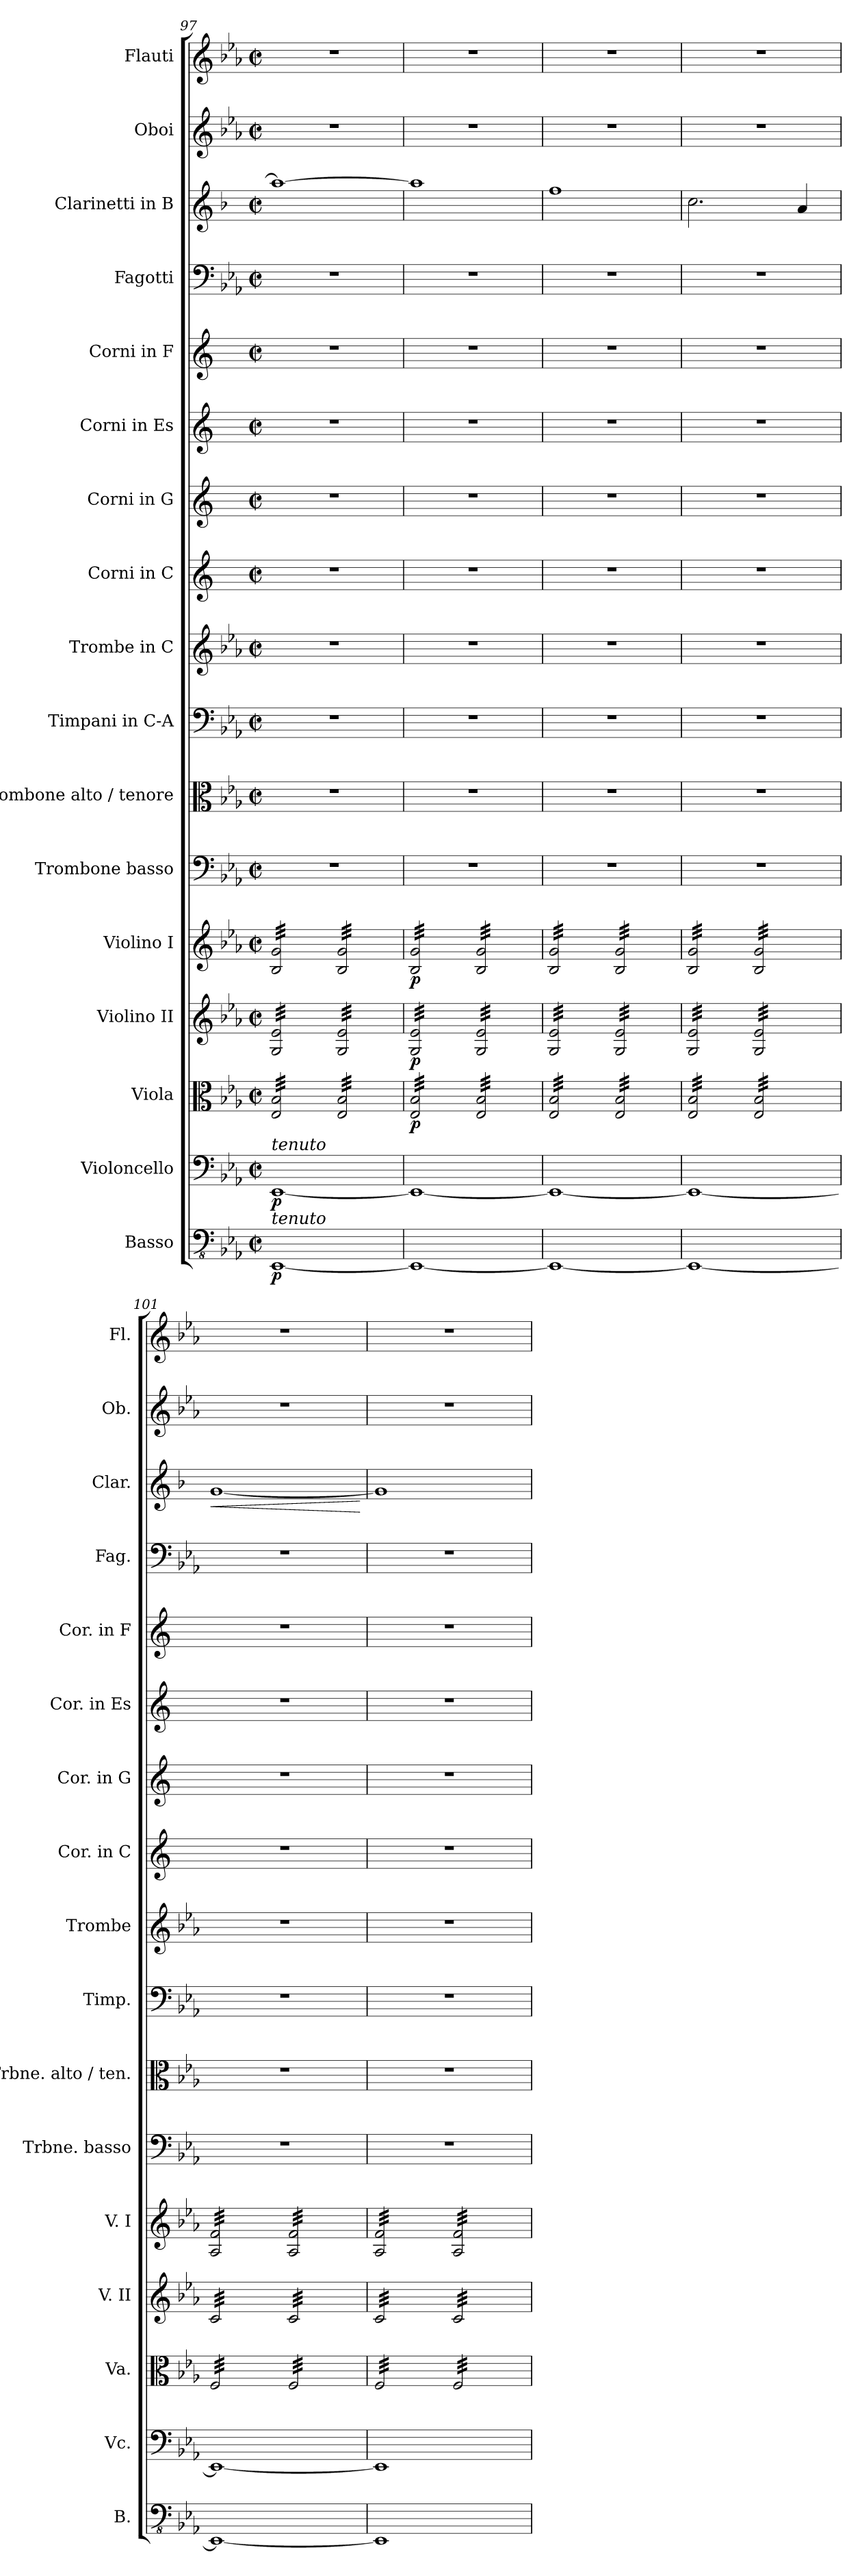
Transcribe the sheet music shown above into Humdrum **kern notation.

**kern	**dynam	**kern	**dynam	**kern	**dynam	**kern	**dynam	**kern	**dynam	**kern	**kern	**kern	**kern	**kern	**kern	**kern	**kern	**kern	**kern	**dynam	**kern	**kern
*part17	*part17	*part16	*part16	*part15	*part15	*part14	*part14	*part13	*part13	*part12	*part11	*part10	*part9	*part8	*part7	*part6	*part5	*part4	*part3	*part3	*part2	*part1
*staff17	*staff17	*staff16	*staff16	*staff15	*staff15	*staff14	*staff14	*staff13	*staff13	*staff12	*staff11	*staff10	*staff9	*staff8	*staff7	*staff6	*staff5	*staff4	*staff3	*staff3	*staff2	*staff1
*I"Basso	*	*I"Violoncello	*	*I"Viola	*	*I"Violino II	*	*I"Violino I	*	*I"Trombone basso	*I"Trombone alto / tenore	*I"Timpani in C-A	*I"Trombe in C	*I"Corni in C	*I"Corni in G	*I"Corni in Es	*I"Corni in F	*I"Fagotti	*I"Clarinetti in B	*	*I"Oboi	*I"Flauti
*I'B.	*	*I'Vc.	*	*I'Va.	*	*I'V. II	*	*I'V. I	*	*I'Trbne. basso	*I'Trbne. alto / ten.	*I'Timp.	*I'Trombe	*I'Cor. in C	*I'Cor. in G	*I'Cor. in Es	*I'Cor. in F	*I'Fag.	*I'Clar.	*	*I'Ob.	*I'Fl.
*clefFv4	*	*clefF4	*	*clefC3	*	*clefG2	*	*clefG2	*	*clefF4	*clefC3	*clefF4	*clefG2	*clefG2	*clefG2	*clefG2	*clefG2	*clefF4	*clefG2	*	*clefG2	*clefG2
*	*	*	*	*	*	*	*	*	*	*	*	*	*	*ITrd7c12	*ITrd3c5	*ITrd5c9	*ITrd4c7	*	*ITrd1c2	*	*	*
*k[b-e-a-]	*	*k[b-e-a-]	*	*k[b-e-a-]	*	*k[b-e-a-]	*	*k[b-e-a-]	*	*k[b-e-a-]	*k[b-e-a-]	*k[b-e-a-]	*k[b-e-a-]	*k[]	*k[f#]	*k[b-e-a-]	*k[b-]	*k[b-e-a-]	*k[b-e-a-]	*	*k[b-e-a-]	*k[b-e-a-]
*M2/2	*	*M2/2	*	*M2/2	*	*M2/2	*	*M2/2	*	*M2/2	*M2/2	*M2/2	*M2/2	*M2/2	*M2/2	*M2/2	*M2/2	*M2/2	*M2/2	*	*M2/2	*M2/2
*met(c|)	*	*met(c|)	*	*met(c|)	*	*met(c|)	*	*met(c|)	*	*met(c|)	*met(c|)	*met(c|)	*met(c|)	*met(c|)	*met(c|)	*met(c|)	*met(c|)	*met(c|)	*met(c|)	*	*met(c|)	*met(c|)
=97	=97	=97	=97	=97	=97	=97	=97	=97	=97	=97	=97	=97	=97	=97	=97	=97	=97	=97	=97	=97	=97	=97
!	!	!LO:TX:a:i:t=tenuto	!	!	!	!	!	!	!	!	!	!	!	!	!	!	!	!	!	!	!	!
!LO:TX:a:i:t=tenuto	!	!	!	!	!	!	!	!	!	!	!	!	!	!	!	!	!	!	!	!	!	!
!	!LO:DY:b	!	!LO:DY:b	!	!	!	!	!	!	!	!	!	!	!	!	!	!	!	!	!	!	!
*	*	*	*	*tremolo	*	*	*	*	*	*	*	*	*	*	*	*	*	*	*	*	*	*
*	*	*	*	*	*	*tremolo	*	*	*	*	*	*	*	*	*	*	*	*	*	*	*	*
*	*	*	*	*	*	*	*	*tremolo	*	*	*	*	*	*	*	*	*	*	*	*	*	*
[1EEE-	p	[1EE-	p	32E-/ 32B-/LLL	.	32G/ 32e-/LLL	.	32B-/ 32g/LLL	.	1r	1r	1r	1r	1r	1r	1r	1r	1r	1gg_	.	1r	1r
.	.	.	.	32E-/ 32B-/	.	32G/ 32e-/	.	32B-/ 32g/	.	.	.	.	.	.	.	.	.	.	.	.	.	.
.	.	.	.	32E-/ 32B-/	.	32G/ 32e-/	.	32B-/ 32g/	.	.	.	.	.	.	.	.	.	.	.	.	.	.
.	.	.	.	32E-/ 32B-/	.	32G/ 32e-/	.	32B-/ 32g/	.	.	.	.	.	.	.	.	.	.	.	.	.	.
.	.	.	.	32E-/ 32B-/	.	32G/ 32e-/	.	32B-/ 32g/	.	.	.	.	.	.	.	.	.	.	.	.	.	.
.	.	.	.	32E-/ 32B-/	.	32G/ 32e-/	.	32B-/ 32g/	.	.	.	.	.	.	.	.	.	.	.	.	.	.
.	.	.	.	32E-/ 32B-/	.	32G/ 32e-/	.	32B-/ 32g/	.	.	.	.	.	.	.	.	.	.	.	.	.	.
.	.	.	.	32E-/ 32B-/	.	32G/ 32e-/	.	32B-/ 32g/	.	.	.	.	.	.	.	.	.	.	.	.	.	.
.	.	.	.	32E-/ 32B-/	.	32G/ 32e-/	.	32B-/ 32g/	.	.	.	.	.	.	.	.	.	.	.	.	.	.
.	.	.	.	32E-/ 32B-/	.	32G/ 32e-/	.	32B-/ 32g/	.	.	.	.	.	.	.	.	.	.	.	.	.	.
.	.	.	.	32E-/ 32B-/	.	32G/ 32e-/	.	32B-/ 32g/	.	.	.	.	.	.	.	.	.	.	.	.	.	.
.	.	.	.	32E-/ 32B-/	.	32G/ 32e-/	.	32B-/ 32g/	.	.	.	.	.	.	.	.	.	.	.	.	.	.
.	.	.	.	32E-/ 32B-/	.	32G/ 32e-/	.	32B-/ 32g/	.	.	.	.	.	.	.	.	.	.	.	.	.	.
.	.	.	.	32E-/ 32B-/	.	32G/ 32e-/	.	32B-/ 32g/	.	.	.	.	.	.	.	.	.	.	.	.	.	.
.	.	.	.	32E-/ 32B-/	.	32G/ 32e-/	.	32B-/ 32g/	.	.	.	.	.	.	.	.	.	.	.	.	.	.
.	.	.	.	32E-/ 32B-/JJJ	.	32G/ 32e-/JJJ	.	32B-/ 32g/JJJ	.	.	.	.	.	.	.	.	.	.	.	.	.	.
.	.	.	.	32E-/ 32B-/LLL	.	32G/ 32e-/LLL	.	32B-/ 32g/LLL	.	.	.	.	.	.	.	.	.	.	.	.	.	.
.	.	.	.	32E-/ 32B-/	.	32G/ 32e-/	.	32B-/ 32g/	.	.	.	.	.	.	.	.	.	.	.	.	.	.
.	.	.	.	32E-/ 32B-/	.	32G/ 32e-/	.	32B-/ 32g/	.	.	.	.	.	.	.	.	.	.	.	.	.	.
.	.	.	.	32E-/ 32B-/	.	32G/ 32e-/	.	32B-/ 32g/	.	.	.	.	.	.	.	.	.	.	.	.	.	.
.	.	.	.	32E-/ 32B-/	.	32G/ 32e-/	.	32B-/ 32g/	.	.	.	.	.	.	.	.	.	.	.	.	.	.
.	.	.	.	32E-/ 32B-/	.	32G/ 32e-/	.	32B-/ 32g/	.	.	.	.	.	.	.	.	.	.	.	.	.	.
.	.	.	.	32E-/ 32B-/	.	32G/ 32e-/	.	32B-/ 32g/	.	.	.	.	.	.	.	.	.	.	.	.	.	.
.	.	.	.	32E-/ 32B-/	.	32G/ 32e-/	.	32B-/ 32g/	.	.	.	.	.	.	.	.	.	.	.	.	.	.
.	.	.	.	32E-/ 32B-/	.	32G/ 32e-/	.	32B-/ 32g/	.	.	.	.	.	.	.	.	.	.	.	.	.	.
.	.	.	.	32E-/ 32B-/	.	32G/ 32e-/	.	32B-/ 32g/	.	.	.	.	.	.	.	.	.	.	.	.	.	.
.	.	.	.	32E-/ 32B-/	.	32G/ 32e-/	.	32B-/ 32g/	.	.	.	.	.	.	.	.	.	.	.	.	.	.
.	.	.	.	32E-/ 32B-/	.	32G/ 32e-/	.	32B-/ 32g/	.	.	.	.	.	.	.	.	.	.	.	.	.	.
.	.	.	.	32E-/ 32B-/	.	32G/ 32e-/	.	32B-/ 32g/	.	.	.	.	.	.	.	.	.	.	.	.	.	.
.	.	.	.	32E-/ 32B-/	.	32G/ 32e-/	.	32B-/ 32g/	.	.	.	.	.	.	.	.	.	.	.	.	.	.
.	.	.	.	32E-/ 32B-/	.	32G/ 32e-/	.	32B-/ 32g/	.	.	.	.	.	.	.	.	.	.	.	.	.	.
.	.	.	.	32E-/ 32B-/JJJ	.	32G/ 32e-/JJJ	.	32B-/ 32g/JJJ	.	.	.	.	.	.	.	.	.	.	.	.	.	.
!!LO:PB:g=z
=98	=98	=98	=98	=98	=98	=98	=98	=98	=98	=98	=98	=98	=98	=98	=98	=98	=98	=98	=98	=98	=98	=98
!	!	!	!	!	!LO:DY:b	!	!LO:DY:b	!	!LO:DY:b	!	!	!	!	!	!	!	!	!	!	!	!	!
1EEE-_	.	1EE-_	.	32E-/ 32B-/LLL	p	32G/ 32e-/LLL	p	32B-/ 32g/LLL	p	1r	1r	1r	1r	1r	1r	1r	1r	1r	1gg]	.	1r	1r
.	.	.	.	32E-/ 32B-/	.	32G/ 32e-/	.	32B-/ 32g/	.	.	.	.	.	.	.	.	.	.	.	.	.	.
.	.	.	.	32E-/ 32B-/	.	32G/ 32e-/	.	32B-/ 32g/	.	.	.	.	.	.	.	.	.	.	.	.	.	.
.	.	.	.	32E-/ 32B-/	.	32G/ 32e-/	.	32B-/ 32g/	.	.	.	.	.	.	.	.	.	.	.	.	.	.
.	.	.	.	32E-/ 32B-/	.	32G/ 32e-/	.	32B-/ 32g/	.	.	.	.	.	.	.	.	.	.	.	.	.	.
.	.	.	.	32E-/ 32B-/	.	32G/ 32e-/	.	32B-/ 32g/	.	.	.	.	.	.	.	.	.	.	.	.	.	.
.	.	.	.	32E-/ 32B-/	.	32G/ 32e-/	.	32B-/ 32g/	.	.	.	.	.	.	.	.	.	.	.	.	.	.
.	.	.	.	32E-/ 32B-/	.	32G/ 32e-/	.	32B-/ 32g/	.	.	.	.	.	.	.	.	.	.	.	.	.	.
.	.	.	.	32E-/ 32B-/	.	32G/ 32e-/	.	32B-/ 32g/	.	.	.	.	.	.	.	.	.	.	.	.	.	.
.	.	.	.	32E-/ 32B-/	.	32G/ 32e-/	.	32B-/ 32g/	.	.	.	.	.	.	.	.	.	.	.	.	.	.
.	.	.	.	32E-/ 32B-/	.	32G/ 32e-/	.	32B-/ 32g/	.	.	.	.	.	.	.	.	.	.	.	.	.	.
.	.	.	.	32E-/ 32B-/	.	32G/ 32e-/	.	32B-/ 32g/	.	.	.	.	.	.	.	.	.	.	.	.	.	.
.	.	.	.	32E-/ 32B-/	.	32G/ 32e-/	.	32B-/ 32g/	.	.	.	.	.	.	.	.	.	.	.	.	.	.
.	.	.	.	32E-/ 32B-/	.	32G/ 32e-/	.	32B-/ 32g/	.	.	.	.	.	.	.	.	.	.	.	.	.	.
.	.	.	.	32E-/ 32B-/	.	32G/ 32e-/	.	32B-/ 32g/	.	.	.	.	.	.	.	.	.	.	.	.	.	.
.	.	.	.	32E-/ 32B-/JJJ	.	32G/ 32e-/JJJ	.	32B-/ 32g/JJJ	.	.	.	.	.	.	.	.	.	.	.	.	.	.
.	.	.	.	32E-/ 32B-/LLL	.	32G/ 32e-/LLL	.	32B-/ 32g/LLL	.	.	.	.	.	.	.	.	.	.	.	.	.	.
.	.	.	.	32E-/ 32B-/	.	32G/ 32e-/	.	32B-/ 32g/	.	.	.	.	.	.	.	.	.	.	.	.	.	.
.	.	.	.	32E-/ 32B-/	.	32G/ 32e-/	.	32B-/ 32g/	.	.	.	.	.	.	.	.	.	.	.	.	.	.
.	.	.	.	32E-/ 32B-/	.	32G/ 32e-/	.	32B-/ 32g/	.	.	.	.	.	.	.	.	.	.	.	.	.	.
.	.	.	.	32E-/ 32B-/	.	32G/ 32e-/	.	32B-/ 32g/	.	.	.	.	.	.	.	.	.	.	.	.	.	.
.	.	.	.	32E-/ 32B-/	.	32G/ 32e-/	.	32B-/ 32g/	.	.	.	.	.	.	.	.	.	.	.	.	.	.
.	.	.	.	32E-/ 32B-/	.	32G/ 32e-/	.	32B-/ 32g/	.	.	.	.	.	.	.	.	.	.	.	.	.	.
.	.	.	.	32E-/ 32B-/	.	32G/ 32e-/	.	32B-/ 32g/	.	.	.	.	.	.	.	.	.	.	.	.	.	.
.	.	.	.	32E-/ 32B-/	.	32G/ 32e-/	.	32B-/ 32g/	.	.	.	.	.	.	.	.	.	.	.	.	.	.
.	.	.	.	32E-/ 32B-/	.	32G/ 32e-/	.	32B-/ 32g/	.	.	.	.	.	.	.	.	.	.	.	.	.	.
.	.	.	.	32E-/ 32B-/	.	32G/ 32e-/	.	32B-/ 32g/	.	.	.	.	.	.	.	.	.	.	.	.	.	.
.	.	.	.	32E-/ 32B-/	.	32G/ 32e-/	.	32B-/ 32g/	.	.	.	.	.	.	.	.	.	.	.	.	.	.
.	.	.	.	32E-/ 32B-/	.	32G/ 32e-/	.	32B-/ 32g/	.	.	.	.	.	.	.	.	.	.	.	.	.	.
.	.	.	.	32E-/ 32B-/	.	32G/ 32e-/	.	32B-/ 32g/	.	.	.	.	.	.	.	.	.	.	.	.	.	.
.	.	.	.	32E-/ 32B-/	.	32G/ 32e-/	.	32B-/ 32g/	.	.	.	.	.	.	.	.	.	.	.	.	.	.
.	.	.	.	32E-/ 32B-/JJJ	.	32G/ 32e-/JJJ	.	32B-/ 32g/JJJ	.	.	.	.	.	.	.	.	.	.	.	.	.	.
=99	=99	=99	=99	=99	=99	=99	=99	=99	=99	=99	=99	=99	=99	=99	=99	=99	=99	=99	=99	=99	=99	=99
1EEE-_	.	1EE-_	.	32E-/ 32B-/LLL	.	32G/ 32e-/LLL	.	32B-/ 32g/LLL	.	1r	1r	1r	1r	1r	1r	1r	1r	1r	1ee-	.	1r	1r
.	.	.	.	32E-/ 32B-/	.	32G/ 32e-/	.	32B-/ 32g/	.	.	.	.	.	.	.	.	.	.	.	.	.	.
.	.	.	.	32E-/ 32B-/	.	32G/ 32e-/	.	32B-/ 32g/	.	.	.	.	.	.	.	.	.	.	.	.	.	.
.	.	.	.	32E-/ 32B-/	.	32G/ 32e-/	.	32B-/ 32g/	.	.	.	.	.	.	.	.	.	.	.	.	.	.
.	.	.	.	32E-/ 32B-/	.	32G/ 32e-/	.	32B-/ 32g/	.	.	.	.	.	.	.	.	.	.	.	.	.	.
.	.	.	.	32E-/ 32B-/	.	32G/ 32e-/	.	32B-/ 32g/	.	.	.	.	.	.	.	.	.	.	.	.	.	.
.	.	.	.	32E-/ 32B-/	.	32G/ 32e-/	.	32B-/ 32g/	.	.	.	.	.	.	.	.	.	.	.	.	.	.
.	.	.	.	32E-/ 32B-/	.	32G/ 32e-/	.	32B-/ 32g/	.	.	.	.	.	.	.	.	.	.	.	.	.	.
.	.	.	.	32E-/ 32B-/	.	32G/ 32e-/	.	32B-/ 32g/	.	.	.	.	.	.	.	.	.	.	.	.	.	.
.	.	.	.	32E-/ 32B-/	.	32G/ 32e-/	.	32B-/ 32g/	.	.	.	.	.	.	.	.	.	.	.	.	.	.
.	.	.	.	32E-/ 32B-/	.	32G/ 32e-/	.	32B-/ 32g/	.	.	.	.	.	.	.	.	.	.	.	.	.	.
.	.	.	.	32E-/ 32B-/	.	32G/ 32e-/	.	32B-/ 32g/	.	.	.	.	.	.	.	.	.	.	.	.	.	.
.	.	.	.	32E-/ 32B-/	.	32G/ 32e-/	.	32B-/ 32g/	.	.	.	.	.	.	.	.	.	.	.	.	.	.
.	.	.	.	32E-/ 32B-/	.	32G/ 32e-/	.	32B-/ 32g/	.	.	.	.	.	.	.	.	.	.	.	.	.	.
.	.	.	.	32E-/ 32B-/	.	32G/ 32e-/	.	32B-/ 32g/	.	.	.	.	.	.	.	.	.	.	.	.	.	.
.	.	.	.	32E-/ 32B-/JJJ	.	32G/ 32e-/JJJ	.	32B-/ 32g/JJJ	.	.	.	.	.	.	.	.	.	.	.	.	.	.
.	.	.	.	32E-/ 32B-/LLL	.	32G/ 32e-/LLL	.	32B-/ 32g/LLL	.	.	.	.	.	.	.	.	.	.	.	.	.	.
.	.	.	.	32E-/ 32B-/	.	32G/ 32e-/	.	32B-/ 32g/	.	.	.	.	.	.	.	.	.	.	.	.	.	.
.	.	.	.	32E-/ 32B-/	.	32G/ 32e-/	.	32B-/ 32g/	.	.	.	.	.	.	.	.	.	.	.	.	.	.
.	.	.	.	32E-/ 32B-/	.	32G/ 32e-/	.	32B-/ 32g/	.	.	.	.	.	.	.	.	.	.	.	.	.	.
.	.	.	.	32E-/ 32B-/	.	32G/ 32e-/	.	32B-/ 32g/	.	.	.	.	.	.	.	.	.	.	.	.	.	.
.	.	.	.	32E-/ 32B-/	.	32G/ 32e-/	.	32B-/ 32g/	.	.	.	.	.	.	.	.	.	.	.	.	.	.
.	.	.	.	32E-/ 32B-/	.	32G/ 32e-/	.	32B-/ 32g/	.	.	.	.	.	.	.	.	.	.	.	.	.	.
.	.	.	.	32E-/ 32B-/	.	32G/ 32e-/	.	32B-/ 32g/	.	.	.	.	.	.	.	.	.	.	.	.	.	.
.	.	.	.	32E-/ 32B-/	.	32G/ 32e-/	.	32B-/ 32g/	.	.	.	.	.	.	.	.	.	.	.	.	.	.
.	.	.	.	32E-/ 32B-/	.	32G/ 32e-/	.	32B-/ 32g/	.	.	.	.	.	.	.	.	.	.	.	.	.	.
.	.	.	.	32E-/ 32B-/	.	32G/ 32e-/	.	32B-/ 32g/	.	.	.	.	.	.	.	.	.	.	.	.	.	.
.	.	.	.	32E-/ 32B-/	.	32G/ 32e-/	.	32B-/ 32g/	.	.	.	.	.	.	.	.	.	.	.	.	.	.
.	.	.	.	32E-/ 32B-/	.	32G/ 32e-/	.	32B-/ 32g/	.	.	.	.	.	.	.	.	.	.	.	.	.	.
.	.	.	.	32E-/ 32B-/	.	32G/ 32e-/	.	32B-/ 32g/	.	.	.	.	.	.	.	.	.	.	.	.	.	.
.	.	.	.	32E-/ 32B-/	.	32G/ 32e-/	.	32B-/ 32g/	.	.	.	.	.	.	.	.	.	.	.	.	.	.
.	.	.	.	32E-/ 32B-/JJJ	.	32G/ 32e-/JJJ	.	32B-/ 32g/JJJ	.	.	.	.	.	.	.	.	.	.	.	.	.	.
=100	=100	=100	=100	=100	=100	=100	=100	=100	=100	=100	=100	=100	=100	=100	=100	=100	=100	=100	=100	=100	=100	=100
1EEE-_	.	1EE-_	.	32E-/ 32B-/LLL	.	32G/ 32e-/LLL	.	32B-/ 32g/LLL	.	1r	1r	1r	1r	1r	1r	1r	1r	1r	2.b-\	.	1r	1r
.	.	.	.	32E-/ 32B-/	.	32G/ 32e-/	.	32B-/ 32g/	.	.	.	.	.	.	.	.	.	.	.	.	.	.
.	.	.	.	32E-/ 32B-/	.	32G/ 32e-/	.	32B-/ 32g/	.	.	.	.	.	.	.	.	.	.	.	.	.	.
.	.	.	.	32E-/ 32B-/	.	32G/ 32e-/	.	32B-/ 32g/	.	.	.	.	.	.	.	.	.	.	.	.	.	.
.	.	.	.	32E-/ 32B-/	.	32G/ 32e-/	.	32B-/ 32g/	.	.	.	.	.	.	.	.	.	.	.	.	.	.
.	.	.	.	32E-/ 32B-/	.	32G/ 32e-/	.	32B-/ 32g/	.	.	.	.	.	.	.	.	.	.	.	.	.	.
.	.	.	.	32E-/ 32B-/	.	32G/ 32e-/	.	32B-/ 32g/	.	.	.	.	.	.	.	.	.	.	.	.	.	.
.	.	.	.	32E-/ 32B-/	.	32G/ 32e-/	.	32B-/ 32g/	.	.	.	.	.	.	.	.	.	.	.	.	.	.
.	.	.	.	32E-/ 32B-/	.	32G/ 32e-/	.	32B-/ 32g/	.	.	.	.	.	.	.	.	.	.	.	.	.	.
.	.	.	.	32E-/ 32B-/	.	32G/ 32e-/	.	32B-/ 32g/	.	.	.	.	.	.	.	.	.	.	.	.	.	.
.	.	.	.	32E-/ 32B-/	.	32G/ 32e-/	.	32B-/ 32g/	.	.	.	.	.	.	.	.	.	.	.	.	.	.
.	.	.	.	32E-/ 32B-/	.	32G/ 32e-/	.	32B-/ 32g/	.	.	.	.	.	.	.	.	.	.	.	.	.	.
.	.	.	.	32E-/ 32B-/	.	32G/ 32e-/	.	32B-/ 32g/	.	.	.	.	.	.	.	.	.	.	.	.	.	.
.	.	.	.	32E-/ 32B-/	.	32G/ 32e-/	.	32B-/ 32g/	.	.	.	.	.	.	.	.	.	.	.	.	.	.
.	.	.	.	32E-/ 32B-/	.	32G/ 32e-/	.	32B-/ 32g/	.	.	.	.	.	.	.	.	.	.	.	.	.	.
.	.	.	.	32E-/ 32B-/JJJ	.	32G/ 32e-/JJJ	.	32B-/ 32g/JJJ	.	.	.	.	.	.	.	.	.	.	.	.	.	.
.	.	.	.	32E-/ 32B-/LLL	.	32G/ 32e-/LLL	.	32B-/ 32g/LLL	.	.	.	.	.	.	.	.	.	.	.	.	.	.
.	.	.	.	32E-/ 32B-/	.	32G/ 32e-/	.	32B-/ 32g/	.	.	.	.	.	.	.	.	.	.	.	.	.	.
.	.	.	.	32E-/ 32B-/	.	32G/ 32e-/	.	32B-/ 32g/	.	.	.	.	.	.	.	.	.	.	.	.	.	.
.	.	.	.	32E-/ 32B-/	.	32G/ 32e-/	.	32B-/ 32g/	.	.	.	.	.	.	.	.	.	.	.	.	.	.
.	.	.	.	32E-/ 32B-/	.	32G/ 32e-/	.	32B-/ 32g/	.	.	.	.	.	.	.	.	.	.	.	.	.	.
.	.	.	.	32E-/ 32B-/	.	32G/ 32e-/	.	32B-/ 32g/	.	.	.	.	.	.	.	.	.	.	.	.	.	.
.	.	.	.	32E-/ 32B-/	.	32G/ 32e-/	.	32B-/ 32g/	.	.	.	.	.	.	.	.	.	.	.	.	.	.
.	.	.	.	32E-/ 32B-/	.	32G/ 32e-/	.	32B-/ 32g/	.	.	.	.	.	.	.	.	.	.	.	.	.	.
.	.	.	.	32E-/ 32B-/	.	32G/ 32e-/	.	32B-/ 32g/	.	.	.	.	.	.	.	.	.	.	4g/	.	.	.
.	.	.	.	32E-/ 32B-/	.	32G/ 32e-/	.	32B-/ 32g/	.	.	.	.	.	.	.	.	.	.	.	.	.	.
.	.	.	.	32E-/ 32B-/	.	32G/ 32e-/	.	32B-/ 32g/	.	.	.	.	.	.	.	.	.	.	.	.	.	.
.	.	.	.	32E-/ 32B-/	.	32G/ 32e-/	.	32B-/ 32g/	.	.	.	.	.	.	.	.	.	.	.	.	.	.
.	.	.	.	32E-/ 32B-/	.	32G/ 32e-/	.	32B-/ 32g/	.	.	.	.	.	.	.	.	.	.	.	.	.	.
.	.	.	.	32E-/ 32B-/	.	32G/ 32e-/	.	32B-/ 32g/	.	.	.	.	.	.	.	.	.	.	.	.	.	.
.	.	.	.	32E-/ 32B-/	.	32G/ 32e-/	.	32B-/ 32g/	.	.	.	.	.	.	.	.	.	.	.	.	.	.
.	.	.	.	32E-/ 32B-/JJJ	.	32G/ 32e-/JJJ	.	32B-/ 32g/JJJ	.	.	.	.	.	.	.	.	.	.	.	.	.	.
=101	=101	=101	=101	=101	=101	=101	=101	=101	=101	=101	=101	=101	=101	=101	=101	=101	=101	=101	=101	=101	=101	=101
!	!	!	!	!	!	!	!	!	!	!	!	!	!	!	!	!	!	!	!	!LO:HP:b	!	!
1EEE-_	.	1EE-_	.	32F/LLL	.	32c/LLL	.	32A-/ 32f/LLL	.	1r	1r	1r	1r	1r	1r	1r	1r	1r	[1f	<	1r	1r
.	.	.	.	32F/	.	32c/	.	32A-/ 32f/	.	.	.	.	.	.	.	.	.	.	.	.	.	.
.	.	.	.	32F/	.	32c/	.	32A-/ 32f/	.	.	.	.	.	.	.	.	.	.	.	.	.	.
.	.	.	.	32F/	.	32c/	.	32A-/ 32f/	.	.	.	.	.	.	.	.	.	.	.	.	.	.
.	.	.	.	32F/	.	32c/	.	32A-/ 32f/	.	.	.	.	.	.	.	.	.	.	.	.	.	.
.	.	.	.	32F/	.	32c/	.	32A-/ 32f/	.	.	.	.	.	.	.	.	.	.	.	.	.	.
.	.	.	.	32F/	.	32c/	.	32A-/ 32f/	.	.	.	.	.	.	.	.	.	.	.	.	.	.
.	.	.	.	32F/	.	32c/	.	32A-/ 32f/	.	.	.	.	.	.	.	.	.	.	.	.	.	.
.	.	.	.	32F/	.	32c/	.	32A-/ 32f/	.	.	.	.	.	.	.	.	.	.	.	.	.	.
.	.	.	.	32F/	.	32c/	.	32A-/ 32f/	.	.	.	.	.	.	.	.	.	.	.	.	.	.
.	.	.	.	32F/	.	32c/	.	32A-/ 32f/	.	.	.	.	.	.	.	.	.	.	.	.	.	.
.	.	.	.	32F/	.	32c/	.	32A-/ 32f/	.	.	.	.	.	.	.	.	.	.	.	.	.	.
.	.	.	.	32F/	.	32c/	.	32A-/ 32f/	.	.	.	.	.	.	.	.	.	.	.	.	.	.
.	.	.	.	32F/	.	32c/	.	32A-/ 32f/	.	.	.	.	.	.	.	.	.	.	.	.	.	.
.	.	.	.	32F/	.	32c/	.	32A-/ 32f/	.	.	.	.	.	.	.	.	.	.	.	.	.	.
.	.	.	.	32F/JJJ	.	32c/JJJ	.	32A-/ 32f/JJJ	.	.	.	.	.	.	.	.	.	.	.	.	.	.
.	.	.	.	32F/LLL	.	32c/LLL	.	32A-/ 32f/LLL	.	.	.	.	.	.	.	.	.	.	.	.	.	.
.	.	.	.	32F/	.	32c/	.	32A-/ 32f/	.	.	.	.	.	.	.	.	.	.	.	.	.	.
.	.	.	.	32F/	.	32c/	.	32A-/ 32f/	.	.	.	.	.	.	.	.	.	.	.	.	.	.
.	.	.	.	32F/	.	32c/	.	32A-/ 32f/	.	.	.	.	.	.	.	.	.	.	.	.	.	.
.	.	.	.	32F/	.	32c/	.	32A-/ 32f/	.	.	.	.	.	.	.	.	.	.	.	.	.	.
.	.	.	.	32F/	.	32c/	.	32A-/ 32f/	.	.	.	.	.	.	.	.	.	.	.	.	.	.
.	.	.	.	32F/	.	32c/	.	32A-/ 32f/	.	.	.	.	.	.	.	.	.	.	.	.	.	.
.	.	.	.	32F/	.	32c/	.	32A-/ 32f/	.	.	.	.	.	.	.	.	.	.	.	.	.	.
.	.	.	.	32F/	.	32c/	.	32A-/ 32f/	.	.	.	.	.	.	.	.	.	.	.	.	.	.
.	.	.	.	32F/	.	32c/	.	32A-/ 32f/	.	.	.	.	.	.	.	.	.	.	.	.	.	.
.	.	.	.	32F/	.	32c/	.	32A-/ 32f/	.	.	.	.	.	.	.	.	.	.	.	.	.	.
.	.	.	.	32F/	.	32c/	.	32A-/ 32f/	.	.	.	.	.	.	.	.	.	.	.	.	.	.
.	.	.	.	32F/	.	32c/	.	32A-/ 32f/	.	.	.	.	.	.	.	.	.	.	.	.	.	.
.	.	.	.	32F/	.	32c/	.	32A-/ 32f/	.	.	.	.	.	.	.	.	.	.	.	.	.	.
.	.	.	.	32F/	.	32c/	.	32A-/ 32f/	.	.	.	.	.	.	.	.	.	.	.	.	.	.
.	.	.	.	32F/JJJ	.	32c/JJJ	.	32A-/ 32f/JJJ	.	.	.	.	.	.	.	.	.	.	.	.	.	.
.	.	.	.	.	.	.	.	.	.	.	.	.	.	.	.	.	.	.	.	[	.	.
=102	=102	=102	=102	=102	=102	=102	=102	=102	=102	=102	=102	=102	=102	=102	=102	=102	=102	=102	=102	=102	=102	=102
1EEE-]	.	1EE-]	.	32F/LLL	.	32c/LLL	.	32A-/ 32f/LLL	.	1r	1r	1r	1r	1r	1r	1r	1r	1r	1f]	.	1r	1r
.	.	.	.	32F/	.	32c/	.	32A-/ 32f/	.	.	.	.	.	.	.	.	.	.	.	.	.	.
.	.	.	.	32F/	.	32c/	.	32A-/ 32f/	.	.	.	.	.	.	.	.	.	.	.	.	.	.
.	.	.	.	32F/	.	32c/	.	32A-/ 32f/	.	.	.	.	.	.	.	.	.	.	.	.	.	.
.	.	.	.	32F/	.	32c/	.	32A-/ 32f/	.	.	.	.	.	.	.	.	.	.	.	.	.	.
.	.	.	.	32F/	.	32c/	.	32A-/ 32f/	.	.	.	.	.	.	.	.	.	.	.	.	.	.
.	.	.	.	32F/	.	32c/	.	32A-/ 32f/	.	.	.	.	.	.	.	.	.	.	.	.	.	.
.	.	.	.	32F/	.	32c/	.	32A-/ 32f/	.	.	.	.	.	.	.	.	.	.	.	.	.	.
.	.	.	.	32F/	.	32c/	.	32A-/ 32f/	.	.	.	.	.	.	.	.	.	.	.	.	.	.
.	.	.	.	32F/	.	32c/	.	32A-/ 32f/	.	.	.	.	.	.	.	.	.	.	.	.	.	.
.	.	.	.	32F/	.	32c/	.	32A-/ 32f/	.	.	.	.	.	.	.	.	.	.	.	.	.	.
.	.	.	.	32F/	.	32c/	.	32A-/ 32f/	.	.	.	.	.	.	.	.	.	.	.	.	.	.
.	.	.	.	32F/	.	32c/	.	32A-/ 32f/	.	.	.	.	.	.	.	.	.	.	.	.	.	.
.	.	.	.	32F/	.	32c/	.	32A-/ 32f/	.	.	.	.	.	.	.	.	.	.	.	.	.	.
.	.	.	.	32F/	.	32c/	.	32A-/ 32f/	.	.	.	.	.	.	.	.	.	.	.	.	.	.
.	.	.	.	32F/JJJ	.	32c/JJJ	.	32A-/ 32f/JJJ	.	.	.	.	.	.	.	.	.	.	.	.	.	.
.	.	.	.	32F/LLL	.	32c/LLL	.	32A-/ 32f/LLL	.	.	.	.	.	.	.	.	.	.	.	.	.	.
.	.	.	.	32F/	.	32c/	.	32A-/ 32f/	.	.	.	.	.	.	.	.	.	.	.	.	.	.
.	.	.	.	32F/	.	32c/	.	32A-/ 32f/	.	.	.	.	.	.	.	.	.	.	.	.	.	.
.	.	.	.	32F/	.	32c/	.	32A-/ 32f/	.	.	.	.	.	.	.	.	.	.	.	.	.	.
.	.	.	.	32F/	.	32c/	.	32A-/ 32f/	.	.	.	.	.	.	.	.	.	.	.	.	.	.
.	.	.	.	32F/	.	32c/	.	32A-/ 32f/	.	.	.	.	.	.	.	.	.	.	.	.	.	.
.	.	.	.	32F/	.	32c/	.	32A-/ 32f/	.	.	.	.	.	.	.	.	.	.	.	.	.	.
.	.	.	.	32F/	.	32c/	.	32A-/ 32f/	.	.	.	.	.	.	.	.	.	.	.	.	.	.
.	.	.	.	32F/	.	32c/	.	32A-/ 32f/	.	.	.	.	.	.	.	.	.	.	.	.	.	.
.	.	.	.	32F/	.	32c/	.	32A-/ 32f/	.	.	.	.	.	.	.	.	.	.	.	.	.	.
.	.	.	.	32F/	.	32c/	.	32A-/ 32f/	.	.	.	.	.	.	.	.	.	.	.	.	.	.
.	.	.	.	32F/	.	32c/	.	32A-/ 32f/	.	.	.	.	.	.	.	.	.	.	.	.	.	.
.	.	.	.	32F/	.	32c/	.	32A-/ 32f/	.	.	.	.	.	.	.	.	.	.	.	.	.	.
.	.	.	.	32F/	.	32c/	.	32A-/ 32f/	.	.	.	.	.	.	.	.	.	.	.	.	.	.
.	.	.	.	32F/	.	32c/	.	32A-/ 32f/	.	.	.	.	.	.	.	.	.	.	.	.	.	.
.	.	.	.	32F/JJJ	.	32c/JJJ	.	32A-/ 32f/JJJ	.	.	.	.	.	.	.	.	.	.	.	.	.	.
*	*	*	*	*	*	*	*	*Xtremolo	*	*	*	*	*	*	*	*	*	*	*	*	*	*
*	*	*	*	*	*	*Xtremolo	*	*	*	*	*	*	*	*	*	*	*	*	*	*	*	*
*	*	*	*	*Xtremolo	*	*	*	*	*	*	*	*	*	*	*	*	*	*	*	*	*	*
=	=	=	=	=	=	=	=	=	=	=	=	=	=	=	=	=	=	=	=	=	=	=
*-	*-	*-	*-	*-	*-	*-	*-	*-	*-	*-	*-	*-	*-	*-	*-	*-	*-	*-	*-	*-	*-	*-
